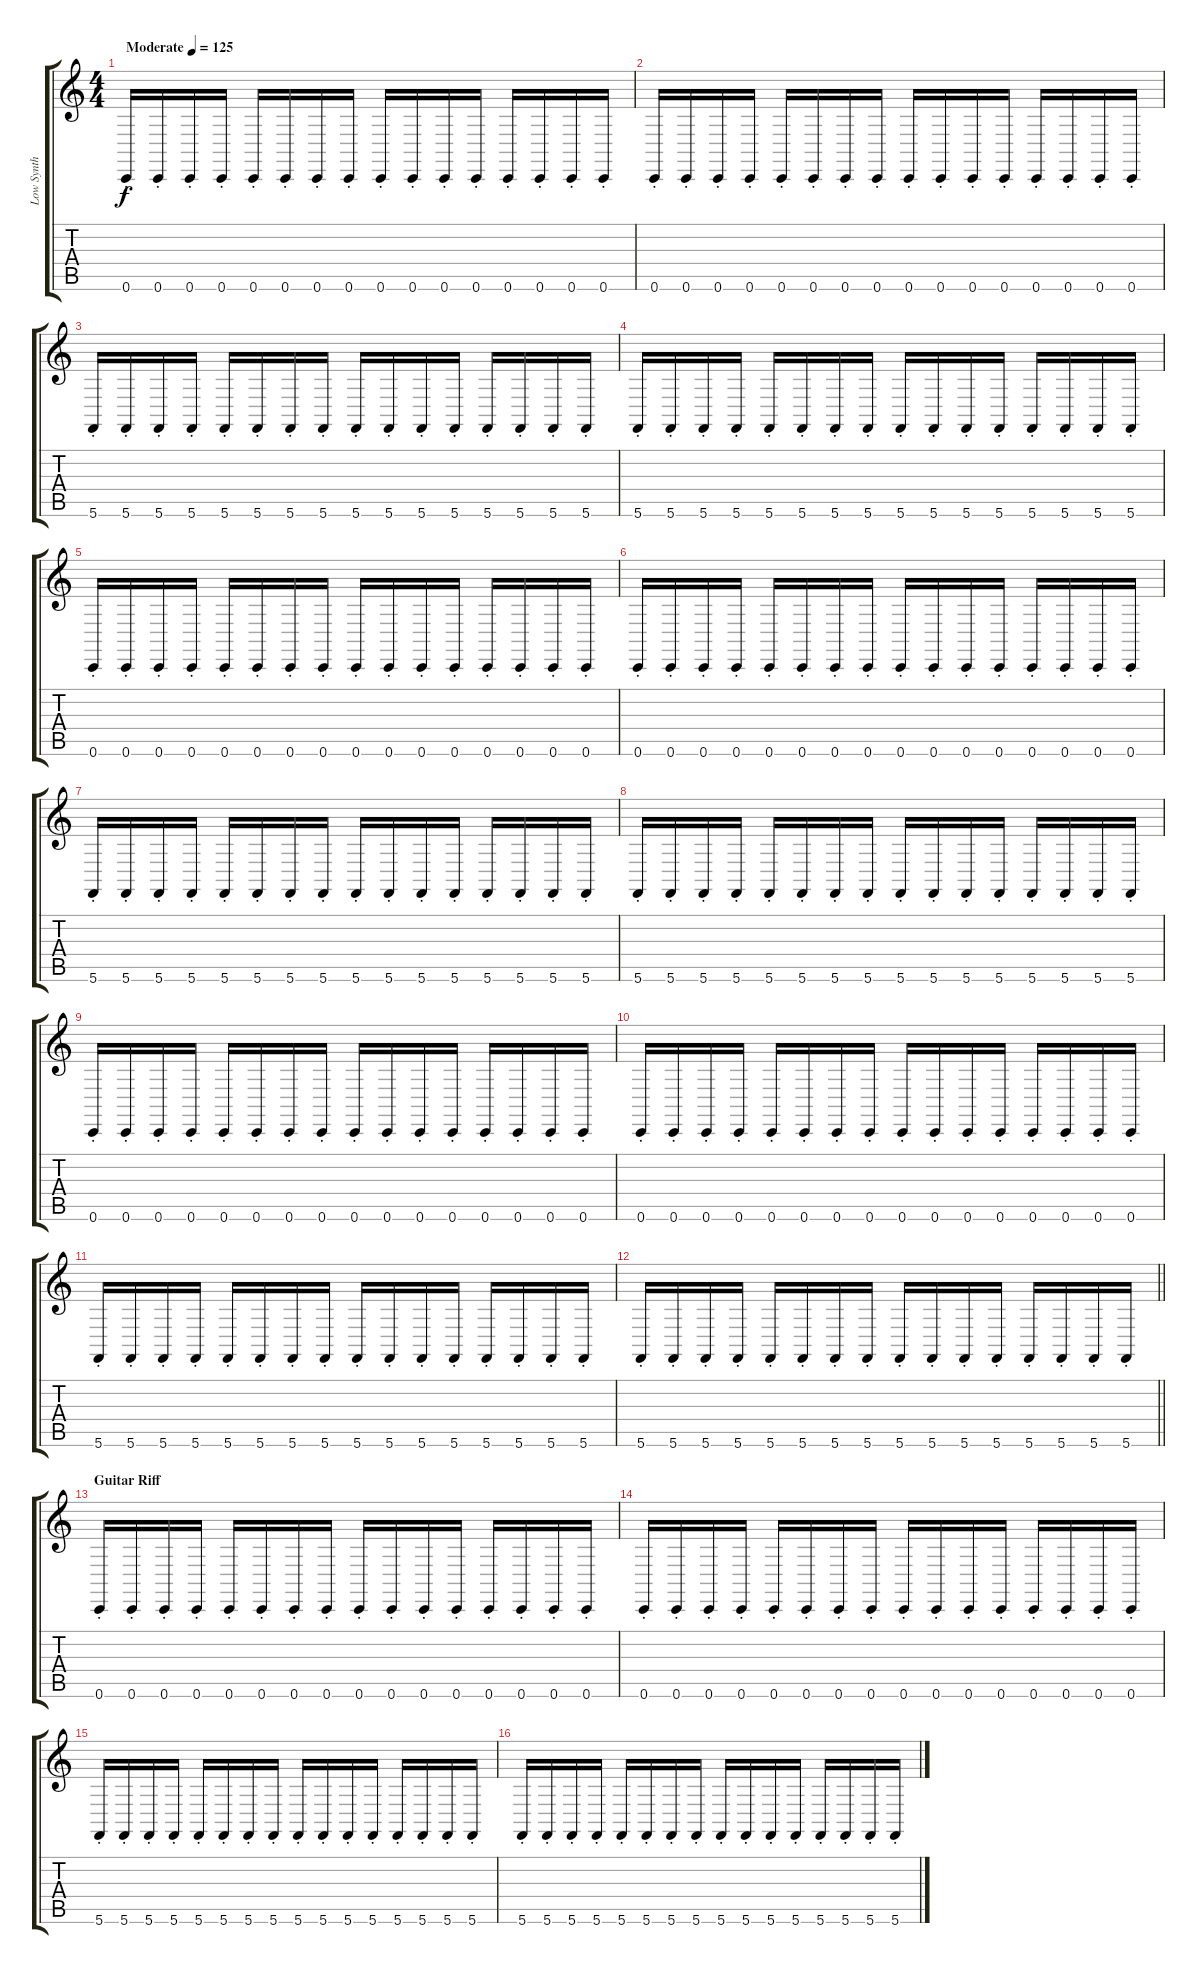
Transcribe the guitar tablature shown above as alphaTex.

\track ("Low Synth (Gillian)" "Low Synth ") {instrument lead8bassandlead}
\staff {score tabs}
\tuning (D4 A3 F3 C3 G2 C2) {hide}
\ts (4 4)
\tempo (125 "Moderate")
\clef g2
\ks c
0.6{st}.16{dy f instrument lead8bassandlead} 0.6{st}.16 0.6{st}.16 0.6{st}.16 0.6{st}.16 0.6{st}.16 0.6{st}.16 0.6{st}.16 0.6{st}.16 0.6{st}.16 0.6{st}.16 0.6{st}.16 0.6{st}.16 0.6{st}.16 0.6{st}.16 0.6{st}.16 |
0.6{st}.16 0.6{st}.16 0.6{st}.16 0.6{st}.16 0.6{st}.16 0.6{st}.16 0.6{st}.16 0.6{st}.16 0.6{st}.16 0.6{st}.16 0.6{st}.16 0.6{st}.16 0.6{st}.16 0.6{st}.16 0.6{st}.16 0.6{st}.16 |
5.6{st}.16 5.6{st}.16 5.6{st}.16 5.6{st}.16 5.6{st}.16 5.6{st}.16 5.6{st}.16 5.6{st}.16 5.6{st}.16 5.6{st}.16 5.6{st}.16 5.6{st}.16 5.6{st}.16 5.6{st}.16 5.6{st}.16 5.6{st}.16 |
5.6{st}.16 5.6{st}.16 5.6{st}.16 5.6{st}.16 5.6{st}.16 5.6{st}.16 5.6{st}.16 5.6{st}.16 5.6{st}.16 5.6{st}.16 5.6{st}.16 5.6{st}.16 5.6{st}.16 5.6{st}.16 5.6{st}.16 5.6{st}.16 |
0.6{st}.16 0.6{st}.16 0.6{st}.16 0.6{st}.16 0.6{st}.16 0.6{st}.16 0.6{st}.16 0.6{st}.16 0.6{st}.16 0.6{st}.16 0.6{st}.16 0.6{st}.16 0.6{st}.16 0.6{st}.16 0.6{st}.16 0.6{st}.16 |
0.6{st}.16 0.6{st}.16 0.6{st}.16 0.6{st}.16 0.6{st}.16 0.6{st}.16 0.6{st}.16 0.6{st}.16 0.6{st}.16 0.6{st}.16 0.6{st}.16 0.6{st}.16 0.6{st}.16 0.6{st}.16 0.6{st}.16 0.6{st}.16 |
5.6{st}.16 5.6{st}.16 5.6{st}.16 5.6{st}.16 5.6{st}.16 5.6{st}.16 5.6{st}.16 5.6{st}.16 5.6{st}.16 5.6{st}.16 5.6{st}.16 5.6{st}.16 5.6{st}.16 5.6{st}.16 5.6{st}.16 5.6{st}.16 |
5.6{st}.16 5.6{st}.16 5.6{st}.16 5.6{st}.16 5.6{st}.16 5.6{st}.16 5.6{st}.16 5.6{st}.16 5.6{st}.16 5.6{st}.16 5.6{st}.16 5.6{st}.16 5.6{st}.16 5.6{st}.16 5.6{st}.16 5.6{st}.16 |
0.6{st}.16 0.6{st}.16 0.6{st}.16 0.6{st}.16 0.6{st}.16 0.6{st}.16 0.6{st}.16 0.6{st}.16 0.6{st}.16 0.6{st}.16 0.6{st}.16 0.6{st}.16 0.6{st}.16 0.6{st}.16 0.6{st}.16 0.6{st}.16 |
0.6{st}.16 0.6{st}.16 0.6{st}.16 0.6{st}.16 0.6{st}.16 0.6{st}.16 0.6{st}.16 0.6{st}.16 0.6{st}.16 0.6{st}.16 0.6{st}.16 0.6{st}.16 0.6{st}.16 0.6{st}.16 0.6{st}.16 0.6{st}.16 |
5.6{st}.16 5.6{st}.16 5.6{st}.16 5.6{st}.16 5.6{st}.16 5.6{st}.16 5.6{st}.16 5.6{st}.16 5.6{st}.16 5.6{st}.16 5.6{st}.16 5.6{st}.16 5.6{st}.16 5.6{st}.16 5.6{st}.16 5.6{st}.16 |
\barLineRight lightlight
5.6{st}.16 5.6{st}.16 5.6{st}.16 5.6{st}.16 5.6{st}.16 5.6{st}.16 5.6{st}.16 5.6{st}.16 5.6{st}.16 5.6{st}.16 5.6{st}.16 5.6{st}.16 5.6{st}.16 5.6{st}.16 5.6{st}.16 5.6{st}.16 |
\section ("" "Guitar Riff")
0.6{st}.16 0.6{st}.16 0.6{st}.16 0.6{st}.16 0.6{st}.16 0.6{st}.16 0.6{st}.16 0.6{st}.16 0.6{st}.16 0.6{st}.16 0.6{st}.16 0.6{st}.16 0.6{st}.16 0.6{st}.16 0.6{st}.16 0.6{st}.16 |
0.6{st}.16 0.6{st}.16 0.6{st}.16 0.6{st}.16 0.6{st}.16 0.6{st}.16 0.6{st}.16 0.6{st}.16 0.6{st}.16 0.6{st}.16 0.6{st}.16 0.6{st}.16 0.6{st}.16 0.6{st}.16 0.6{st}.16 0.6{st}.16 |
5.6{st}.16 5.6{st}.16 5.6{st}.16 5.6{st}.16 5.6{st}.16 5.6{st}.16 5.6{st}.16 5.6{st}.16 5.6{st}.16 5.6{st}.16 5.6{st}.16 5.6{st}.16 5.6{st}.16 5.6{st}.16 5.6{st}.16 5.6{st}.16 |
5.6{st}.16 5.6{st}.16 5.6{st}.16 5.6{st}.16 5.6{st}.16 5.6{st}.16 5.6{st}.16 5.6{st}.16 5.6{st}.16 5.6{st}.16 5.6{st}.16 5.6{st}.16 5.6{st}.16 5.6{st}.16 5.6{st}.16 5.6{st}.16
